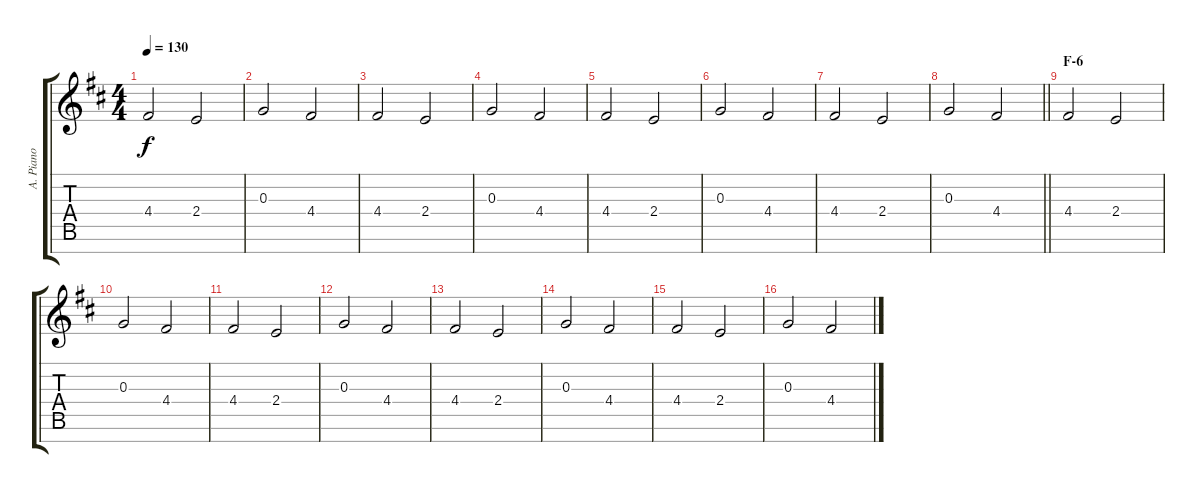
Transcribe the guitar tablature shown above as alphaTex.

\track ("A. Piano" "A. Piano") {instrument acousticgrandpiano}
\staff {score tabs}
\tuning (E5 B4 G4 D4 A3 E3 B2) {hide}
\ts (4 4)
\tempo 130
\clef g2
\ks d
4.4.2{dy f} 2.4.2 |
0.3.2 4.4.2 |
4.4.2 2.4.2 |
0.3.2 4.4.2 |
4.4.2 2.4.2 |
0.3.2 4.4.2 |
4.4.2 2.4.2 |
\barLineRight lightlight
0.3.2 4.4.2 |
\section ("" "F-6")
4.4.2 2.4.2 |
0.3.2 4.4.2 |
4.4.2 2.4.2 |
0.3.2 4.4.2 |
4.4.2 2.4.2 |
0.3.2 4.4.2 |
4.4.2 2.4.2 |
0.3.2 4.4.2
